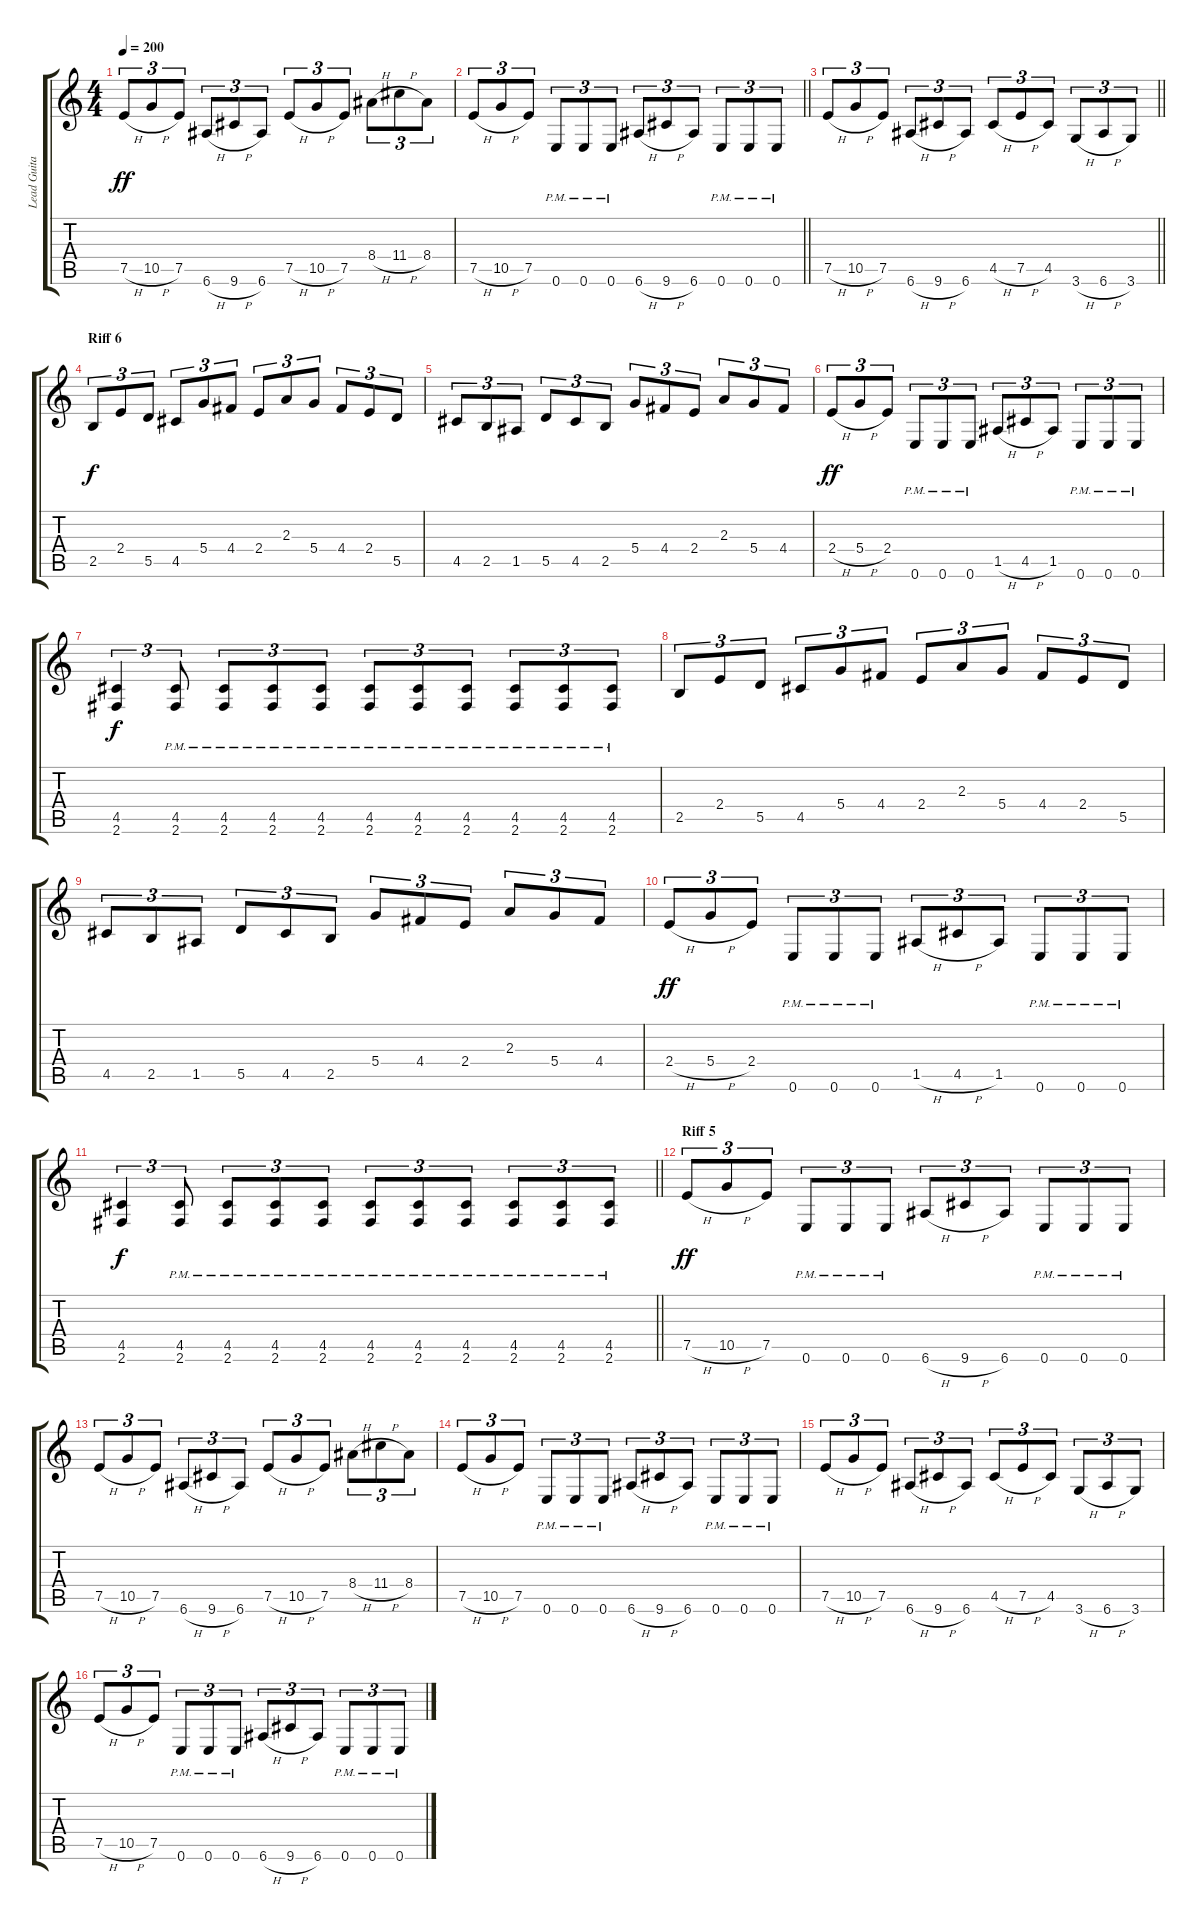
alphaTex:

\track ("Lead Guitar" "Lead Guita") {instrument distortionguitar}
\staff {score tabs}
\tuning (E4 B3 G3 D3 A2 E2) {hide}
\ts (4 4)
\tempo 200
\clef g2
\ks c
7.5{h}.8{tu (3 2) dy ff} 10.5{h}.8{tu (3 2)} 7.5.8{tu (3 2)} 6.6{h}.8{tu (3 2)} 9.6{h}.8{tu (3 2)} 6.6.8{tu (3 2)} 7.5{h}.8{tu (3 2)} 10.5{h}.8{tu (3 2)} 7.5.8{tu (3 2)} 8.4{h}.8{tu (3 2)} 11.4{h}.8{tu (3 2)} 8.4.8{tu (3 2)} |
\barLineRight lightlight
7.5{h}.8{tu (3 2)} 10.5{h}.8{tu (3 2)} 7.5.8{tu (3 2)} 0.6{pm}.8{tu (3 2)} 0.6{pm}.8{tu (3 2)} 0.6{pm}.8{tu (3 2)} 6.6{h}.8{tu (3 2)} 9.6{h}.8{tu (3 2)} 6.6.8{tu (3 2)} 0.6{pm}.8{tu (3 2)} 0.6{pm}.8{tu (3 2)} 0.6{pm}.8{tu (3 2)} |
\section ("" "")
\barLineRight lightlight
7.5{h}.8{tu (3 2)} 10.5{h}.8{tu (3 2)} 7.5.8{tu (3 2)} 6.6{h}.8{tu (3 2)} 9.6{h}.8{tu (3 2)} 6.6.8{tu (3 2)} 4.5{h}.8{tu (3 2)} 7.5{h}.8{tu (3 2)} 4.5.8{tu (3 2)} 3.6{h}.8{tu (3 2)} 6.6{h}.8{tu (3 2)} 3.6.8{tu (3 2)} |
\section ("" "Riff 6")
2.5.8{tu (3 2) dy f} 2.4.8{tu (3 2)} 5.5.8{tu (3 2)} 4.5.8{tu (3 2)} 5.4.8{tu (3 2)} 4.4.8{tu (3 2)} 2.4.8{tu (3 2)} 2.3.8{tu (3 2)} 5.4.8{tu (3 2)} 4.4.8{tu (3 2)} 2.4.8{tu (3 2)} 5.5.8{tu (3 2)} |
4.5.8{tu (3 2)} 2.5.8{tu (3 2)} 1.5.8{tu (3 2)} 5.5.8{tu (3 2)} 4.5.8{tu (3 2)} 2.5.8{tu (3 2)} 5.4.8{tu (3 2)} 4.4.8{tu (3 2)} 2.4.8{tu (3 2)} 2.3.8{tu (3 2)} 5.4.8{tu (3 2)} 4.4.8{tu (3 2)} |
2.4{h}.8{tu (3 2) dy ff} 5.4{h}.8{tu (3 2)} 2.4.8{tu (3 2)} 0.6{pm}.8{tu (3 2)} 0.6{pm}.8{tu (3 2)} 0.6{pm}.8{tu (3 2)} 1.5{h}.8{tu (3 2)} 4.5{h}.8{tu (3 2)} 1.5.8{tu (3 2)} 0.6{pm}.8{tu (3 2)} 0.6{pm}.8{tu (3 2)} 0.6{pm}.8{tu (3 2)} |
(4.5 2.6).4{tu (3 2) dy f} (4.5{pm} 2.6{pm}).8{tu (3 2)} (4.5{pm} 2.6{pm}).8{tu (3 2)} (4.5{pm} 2.6{pm}).8{tu (3 2)} (4.5{pm} 2.6{pm}).8{tu (3 2)} (4.5{pm} 2.6{pm}).8{tu (3 2)} (4.5{pm} 2.6{pm}).8{tu (3 2)} (4.5{pm} 2.6{pm}).8{tu (3 2)} (4.5{pm} 2.6{pm}).8{tu (3 2)} (4.5{pm} 2.6{pm}).8{tu (3 2)} (4.5{pm} 2.6{pm}).8{tu (3 2)} |
2.5.8{tu (3 2)} 2.4.8{tu (3 2)} 5.5.8{tu (3 2)} 4.5.8{tu (3 2)} 5.4.8{tu (3 2)} 4.4.8{tu (3 2)} 2.4.8{tu (3 2)} 2.3.8{tu (3 2)} 5.4.8{tu (3 2)} 4.4.8{tu (3 2)} 2.4.8{tu (3 2)} 5.5.8{tu (3 2)} |
4.5.8{tu (3 2)} 2.5.8{tu (3 2)} 1.5.8{tu (3 2)} 5.5.8{tu (3 2)} 4.5.8{tu (3 2)} 2.5.8{tu (3 2)} 5.4.8{tu (3 2)} 4.4.8{tu (3 2)} 2.4.8{tu (3 2)} 2.3.8{tu (3 2)} 5.4.8{tu (3 2)} 4.4.8{tu (3 2)} |
2.4{h}.8{tu (3 2) dy ff} 5.4{h}.8{tu (3 2)} 2.4.8{tu (3 2)} 0.6{pm}.8{tu (3 2)} 0.6{pm}.8{tu (3 2)} 0.6{pm}.8{tu (3 2)} 1.5{h}.8{tu (3 2)} 4.5{h}.8{tu (3 2)} 1.5.8{tu (3 2)} 0.6{pm}.8{tu (3 2)} 0.6{pm}.8{tu (3 2)} 0.6{pm}.8{tu (3 2)} |
\barLineRight lightlight
(4.5 2.6).4{tu (3 2) dy f} (4.5{pm} 2.6{pm}).8{tu (3 2)} (4.5{pm} 2.6{pm}).8{tu (3 2)} (4.5{pm} 2.6{pm}).8{tu (3 2)} (4.5{pm} 2.6{pm}).8{tu (3 2)} (4.5{pm} 2.6{pm}).8{tu (3 2)} (4.5{pm} 2.6{pm}).8{tu (3 2)} (4.5{pm} 2.6{pm}).8{tu (3 2)} (4.5{pm} 2.6{pm}).8{tu (3 2)} (4.5{pm} 2.6{pm}).8{tu (3 2)} (4.5{pm} 2.6{pm}).8{tu (3 2)} |
\section ("" "Riff 5")
7.5{h}.8{tu (3 2) dy ff} 10.5{h}.8{tu (3 2)} 7.5.8{tu (3 2)} 0.6{pm}.8{tu (3 2)} 0.6{pm}.8{tu (3 2)} 0.6{pm}.8{tu (3 2)} 6.6{h}.8{tu (3 2)} 9.6{h}.8{tu (3 2)} 6.6.8{tu (3 2)} 0.6{pm}.8{tu (3 2)} 0.6{pm}.8{tu (3 2)} 0.6{pm}.8{tu (3 2)} |
7.5{h}.8{tu (3 2)} 10.5{h}.8{tu (3 2)} 7.5.8{tu (3 2)} 6.6{h}.8{tu (3 2)} 9.6{h}.8{tu (3 2)} 6.6.8{tu (3 2)} 7.5{h}.8{tu (3 2)} 10.5{h}.8{tu (3 2)} 7.5.8{tu (3 2)} 8.4{h}.8{tu (3 2)} 11.4{h}.8{tu (3 2)} 8.4.8{tu (3 2)} |
7.5{h}.8{tu (3 2)} 10.5{h}.8{tu (3 2)} 7.5.8{tu (3 2)} 0.6{pm}.8{tu (3 2)} 0.6{pm}.8{tu (3 2)} 0.6{pm}.8{tu (3 2)} 6.6{h}.8{tu (3 2)} 9.6{h}.8{tu (3 2)} 6.6.8{tu (3 2)} 0.6{pm}.8{tu (3 2)} 0.6{pm}.8{tu (3 2)} 0.6{pm}.8{tu (3 2)} |
7.5{h}.8{tu (3 2)} 10.5{h}.8{tu (3 2)} 7.5.8{tu (3 2)} 6.6{h}.8{tu (3 2)} 9.6{h}.8{tu (3 2)} 6.6.8{tu (3 2)} 4.5{h}.8{tu (3 2)} 7.5{h}.8{tu (3 2)} 4.5.8{tu (3 2)} 3.6{h}.8{tu (3 2)} 6.6{h}.8{tu (3 2)} 3.6.8{tu (3 2)} |
7.5{h}.8{tu (3 2)} 10.5{h}.8{tu (3 2)} 7.5.8{tu (3 2)} 0.6{pm}.8{tu (3 2)} 0.6{pm}.8{tu (3 2)} 0.6{pm}.8{tu (3 2)} 6.6{h}.8{tu (3 2)} 9.6{h}.8{tu (3 2)} 6.6.8{tu (3 2)} 0.6{pm}.8{tu (3 2)} 0.6{pm}.8{tu (3 2)} 0.6{pm}.8{tu (3 2)}
